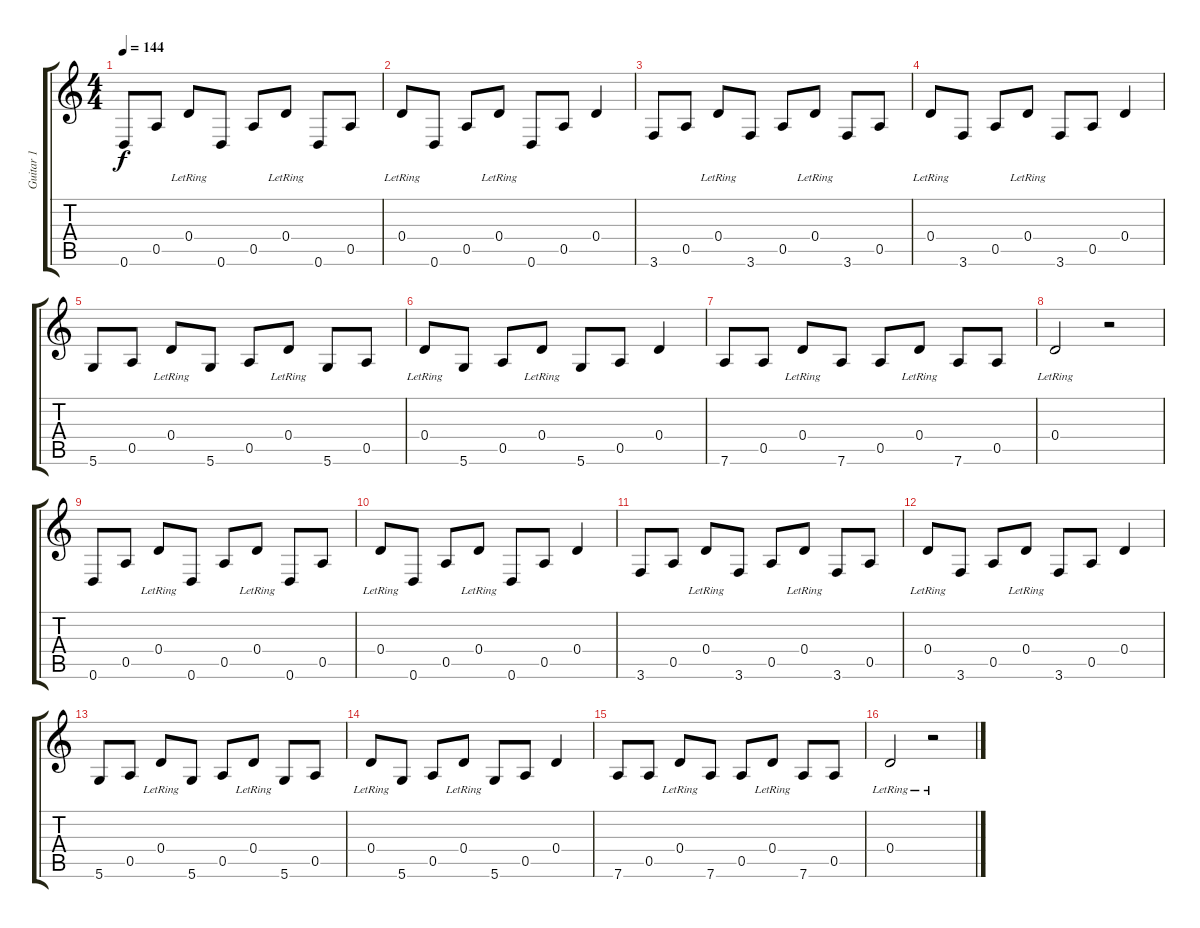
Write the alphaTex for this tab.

\track ("Guitar 1" "Guitar 1") {instrument electricguitarmuted}
\staff {score tabs}
\tuning (E4 B3 G3 D3 A2 D2) {hide}
\ts (4 4)
\section ("" "")
\tempo 144
\clef g2
\ks c
0.6.8{dy f} 0.5.8 0.4{lr}.8 0.6.8 0.5.8 0.4{lr}.8 0.6.8 0.5.8 |
0.4{lr}.8 0.6.8 0.5.8 0.4{lr}.8 0.6.8 0.5.8 0.4.4 |
3.6.8 0.5.8 0.4{lr}.8 3.6.8 0.5.8 0.4{lr}.8 3.6.8 0.5.8 |
0.4{lr}.8 3.6.8 0.5.8 0.4{lr}.8 3.6.8 0.5.8 0.4.4 |
5.6.8 0.5.8 0.4{lr}.8 5.6.8 0.5.8 0.4{lr}.8 5.6.8 0.5.8 |
0.4{lr}.8 5.6.8 0.5.8 0.4{lr}.8 5.6.8 0.5.8 0.4.4 |
7.6.8 0.5.8 0.4{lr}.8 7.6.8 0.5.8 0.4{lr}.8 7.6.8 0.5.8 |
0.4{lr}.2 r.2 |
\section ("" "")
0.6.8 0.5.8 0.4{lr}.8 0.6.8 0.5.8 0.4{lr}.8 0.6.8 0.5.8 |
0.4{lr}.8 0.6.8 0.5.8 0.4{lr}.8 0.6.8 0.5.8 0.4.4 |
3.6.8 0.5.8 0.4{lr}.8 3.6.8 0.5.8 0.4{lr}.8 3.6.8 0.5.8 |
0.4{lr}.8 3.6.8 0.5.8 0.4{lr}.8 3.6.8 0.5.8 0.4.4 |
5.6.8 0.5.8 0.4{lr}.8 5.6.8 0.5.8 0.4{lr}.8 5.6.8 0.5.8 |
0.4{lr}.8 5.6.8 0.5.8 0.4{lr}.8 5.6.8 0.5.8 0.4.4 |
7.6.8 0.5.8 0.4{lr}.8 7.6.8 0.5.8 0.4{lr}.8 7.6.8 0.5.8 |
0.4{lr}.2 r.2
